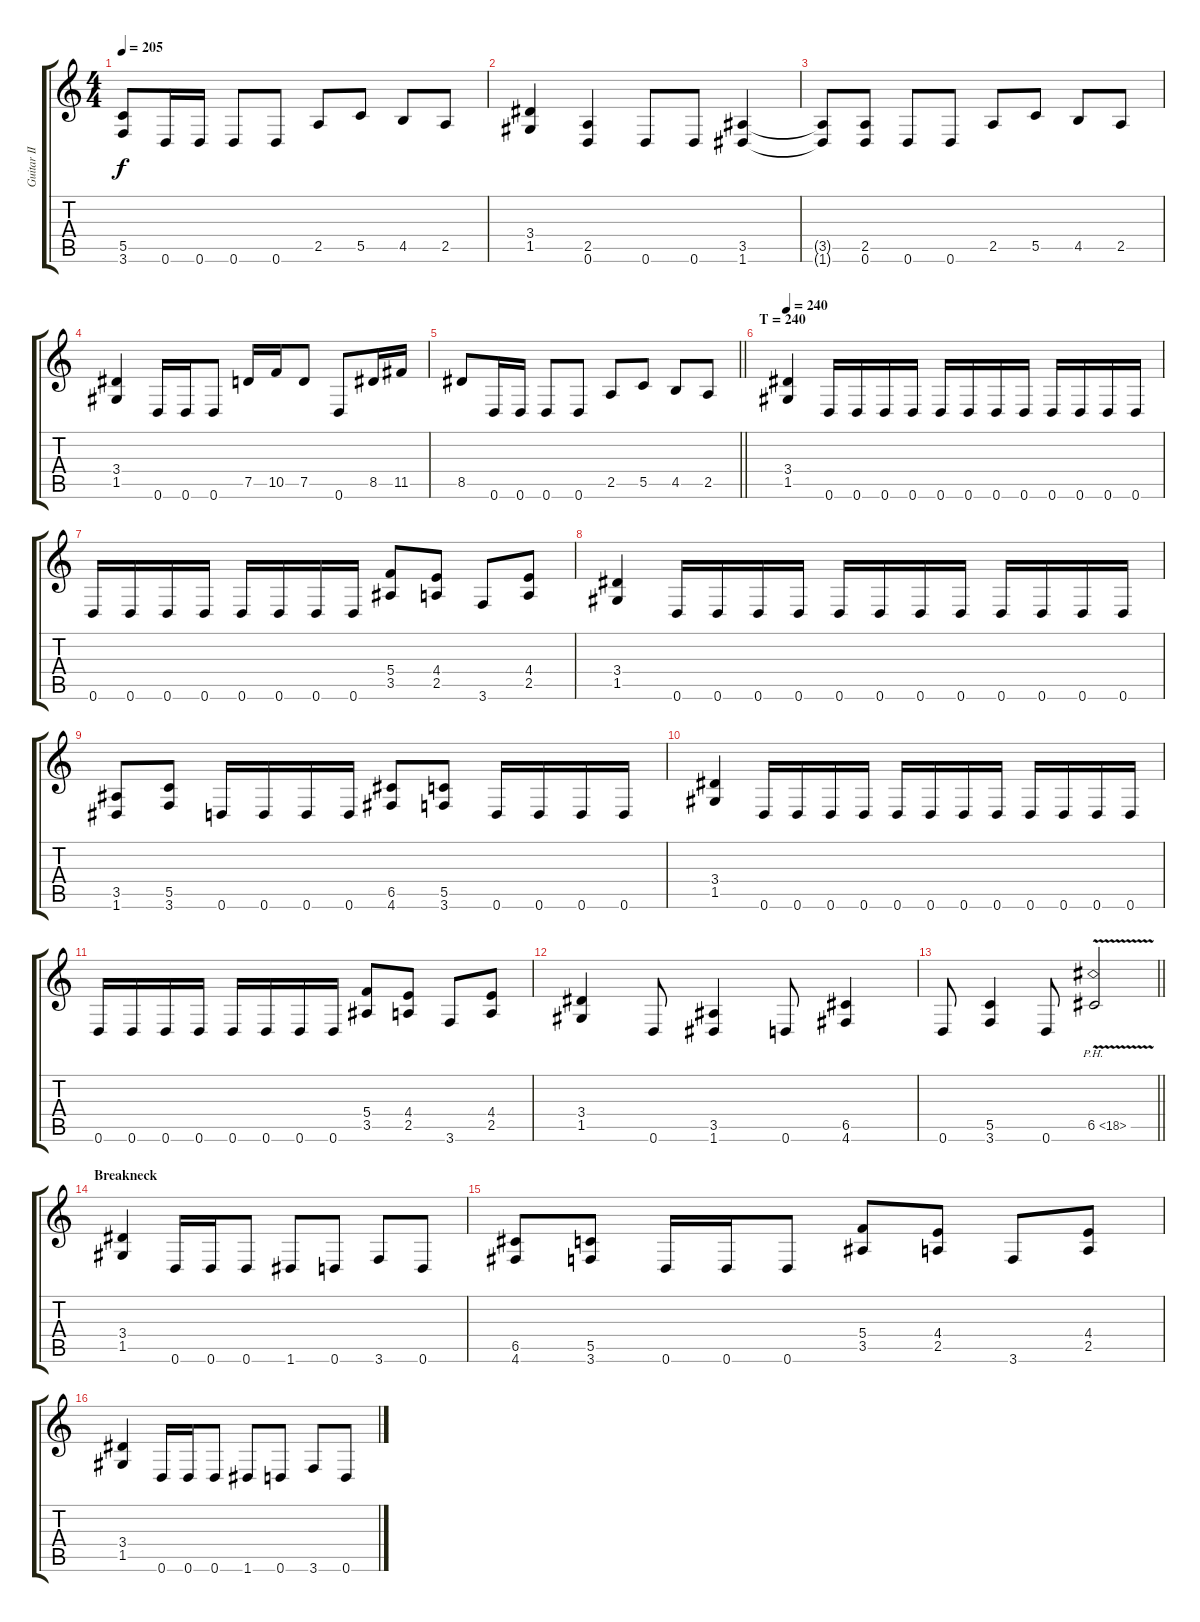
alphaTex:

\track ("Guitar II" "Guitar II") {instrument distortionguitar}
\staff {score tabs}
\tuning (D4 A3 F3 C3 G2 D2) {hide}
\ts (4 4)
\tempo 205
\clef g2
\ks c
(5.5 3.6).8{dy f} 0.6.16 0.6.16 0.6.8 0.6.8 2.5.8 5.5.8 4.5.8 2.5.8 |
(3.4 1.5).4 (2.5 0.6).4 0.6.8 0.6.8 (3.5 1.6).4 |
(3.5{t} 1.6{t}).8 (2.5 0.6).8 0.6.8 0.6.8 2.5.8 5.5.8 4.5.8 2.5.8 |
(3.4 1.5).4 0.6.16 0.6.16 0.6.8 7.5.16 10.5.16 7.5.8 0.6.8 8.5.16 11.5.16 |
\barLineRight lightlight
8.5.8 0.6.16 0.6.16 0.6.8 0.6.8 2.5.8 5.5.8 4.5.8 2.5.8 |
\section ("" "T = 240")
\tempo 240
(3.4 1.5).4 0.6.16 0.6.16 0.6.16 0.6.16 0.6.16 0.6.16 0.6.16 0.6.16 0.6.16 0.6.16 0.6.16 0.6.16 |
0.6.16 0.6.16 0.6.16 0.6.16 0.6.16 0.6.16 0.6.16 0.6.16 (5.4 3.5).8 (4.4 2.5).8 3.6.8 (4.4 2.5).8 |
(3.4 1.5).4 0.6.16 0.6.16 0.6.16 0.6.16 0.6.16 0.6.16 0.6.16 0.6.16 0.6.16 0.6.16 0.6.16 0.6.16 |
(3.5 1.6).8 (5.5 3.6).8 0.6.16 0.6.16 0.6.16 0.6.16 (6.5 4.6).8 (5.5 3.6).8 0.6.16 0.6.16 0.6.16 0.6.16 |
(3.4 1.5).4 0.6.16 0.6.16 0.6.16 0.6.16 0.6.16 0.6.16 0.6.16 0.6.16 0.6.16 0.6.16 0.6.16 0.6.16 |
0.6.16 0.6.16 0.6.16 0.6.16 0.6.16 0.6.16 0.6.16 0.6.16 (5.4 3.5).8 (4.4 2.5).8 3.6.8 (4.4 2.5).8 |
(3.4 1.5).4 0.6.8 (3.5 1.6).4 0.6.8 (6.5 4.6).4 |
\barLineRight lightlight
0.6.8 (5.5 3.6).4 0.6.8 6.5{ph 12 v}.2 |
\section ("" "Breakneck")
(3.4 1.5).4 0.6.16 0.6.16 0.6.8 1.6.8 0.6.8 3.6.8 0.6.8 |
(6.5 4.6).8 (5.5 3.6).8 0.6.16 0.6.16 0.6.8 (5.4 3.5).8 (4.4 2.5).8 3.6.8 (4.4 2.5).8 |
(3.4 1.5).4 0.6.16 0.6.16 0.6.8 1.6.8 0.6.8 3.6.8 0.6.8
